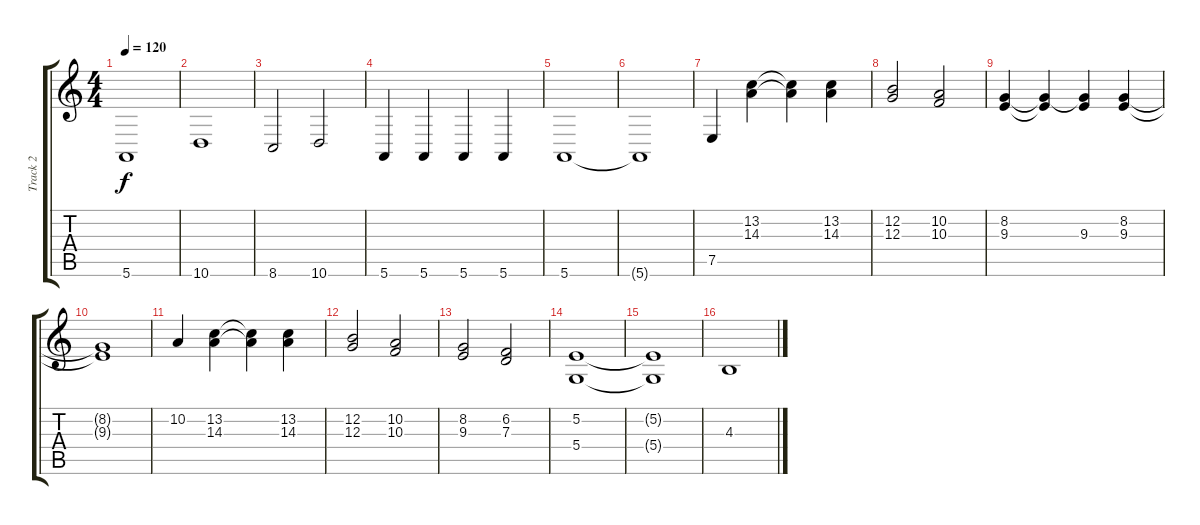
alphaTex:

\track ("Track 2" "Track 2") {instrument stringensemble1}
\staff {score tabs}
\tuning (E4 B3 G3 D3 A2 E2) {hide}
\ts (4 4)
\tempo 120
\clef g2
\ks c
5.6.1{dy f} |
10.6.1 |
8.6.2 10.6.2 |
5.6.4 5.6.4 5.6.4 5.6.4 |
5.6.1 |
5.6{t}.1 |
7.5.4 (13.2 14.3).4 (13.2{t} 14.3{t}).4 (13.2 14.3).4 |
(12.2 12.3).2 (10.2 10.3).2 |
(8.2 9.3).4 (8.2{t} 9.3{t}).4 (8.2{t} 9.3).4 (8.2 9.3).4 |
(8.2{t} 9.3{t}).1 |
10.2.4 (13.2 14.3).4 (13.2{t} 14.3{t}).4 (13.2 14.3).4 |
(12.2 12.3).2 (10.2 10.3).2 |
(8.2 9.3).2 (6.2 7.3).2 |
(5.2 5.4).1 |
(5.2{t} 5.4{t}).1 |
4.3.1
